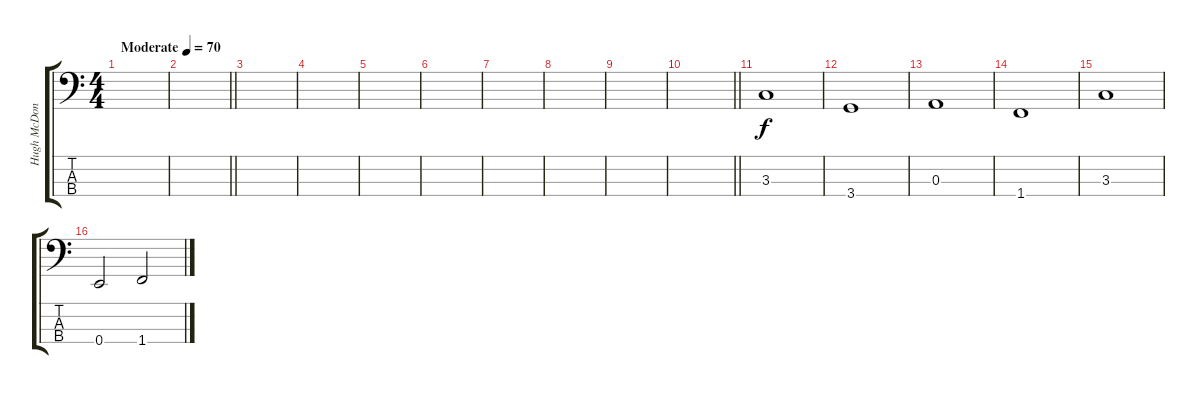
\track ("Hugh McDonald" "Hugh McDon") {instrument electricbassfinger}
\staff {score tabs}
\tuning (G2 D2 A1 E1) {hide}
\ts (4 4)
\section ("" "")
\tempo (70 "Moderate")
\clef f4
\ks c
|
\barLineRight lightlight
|
\section ("" "")
|
|
|
|
|
|
|
\barLineRight lightlight
|
\section ("" "")
3.3.1 |
3.4.1 |
0.3.1 |
1.4.1 |
3.3.1 |
0.4.2 1.4.2
